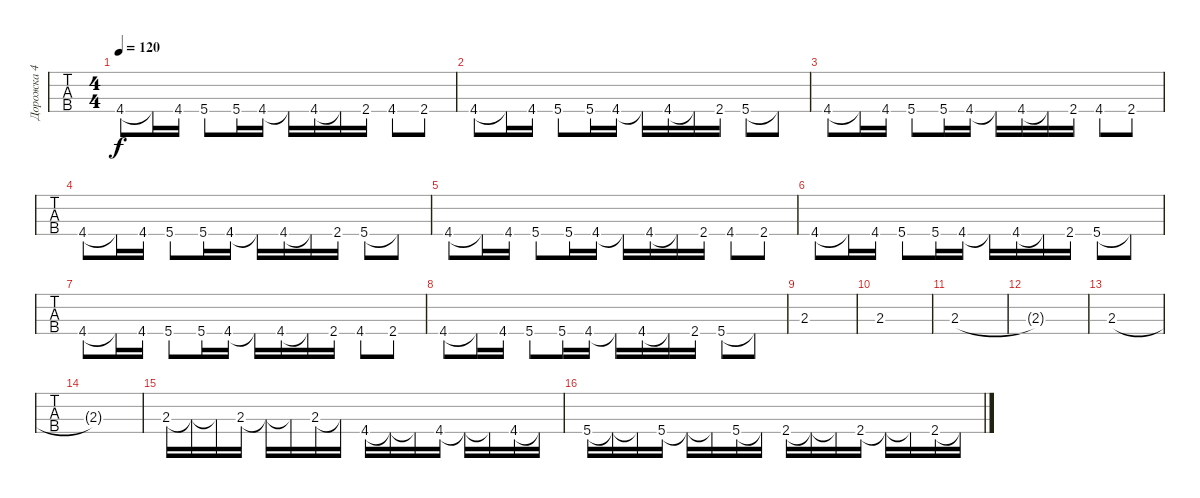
\track ("Дорожка 4" "Дорожка 4") {instrument electricbassfinger}
\staff {tabs}
\tuning (F2 C2 G1 C1) {hide}
\ts (4 4)
\tempo 120
\clef f4
\ks c
4.4.8{dy f} 4.4{t}.16 4.4.16 5.4.8 5.4.16 4.4.16 4.4{t}.16 4.4.16 4.4{t}.16 2.4.16 4.4.8 2.4.8 |
4.4.8 4.4{t}.16 4.4.16 5.4.8 5.4.16 4.4.16 4.4{t}.16 4.4.16 4.4{t}.16 2.4.16 5.4.8 5.4{t}.8 |
4.4.8 4.4{t}.16 4.4.16 5.4.8 5.4.16 4.4.16 4.4{t}.16 4.4.16 4.4{t}.16 2.4.16 4.4.8 2.4.8 |
4.4.8 4.4{t}.16 4.4.16 5.4.8 5.4.16 4.4.16 4.4{t}.16 4.4.16 4.4{t}.16 2.4.16 5.4.8 5.4{t}.8 |
4.4.8 4.4{t}.16 4.4.16 5.4.8 5.4.16 4.4.16 4.4{t}.16 4.4.16 4.4{t}.16 2.4.16 4.4.8 2.4.8 |
4.4.8 4.4{t}.16 4.4.16 5.4.8 5.4.16 4.4.16 4.4{t}.16 4.4.16 4.4{t}.16 2.4.16 5.4.8 5.4{t}.8 |
4.4.8 4.4{t}.16 4.4.16 5.4.8 5.4.16 4.4.16 4.4{t}.16 4.4.16 4.4{t}.16 2.4.16 4.4.8 2.4.8 |
4.4.8 4.4{t}.16 4.4.16 5.4.8 5.4.16 4.4.16 4.4{t}.16 4.4.16 4.4{t}.16 2.4.16 5.4.8 5.4{t}.8 |
2.3.1 |
2.3.1 |
2.3.1 |
2.3{t}.1 |
2.3.1 |
2.3{t}.1 |
2.3.16 2.3{t}.16 2.3{t}.16 2.3.16 2.3{t}.16 2.3{t}.16 2.3.16 2.3{t}.16 4.4.16 4.4{t}.16 4.4{t}.16 4.4.16 4.4{t}.16 4.4{t}.16 4.4.16 4.4{t}.16 |
5.4.16 5.4{t}.16 5.4{t}.16 5.4.16 5.4{t}.16 5.4{t}.16 5.4.16 5.4{t}.16 2.4.16 2.4{t}.16 2.4{t}.16 2.4.16 2.4{t}.16 2.4{t}.16 2.4.16 2.4{t}.16
